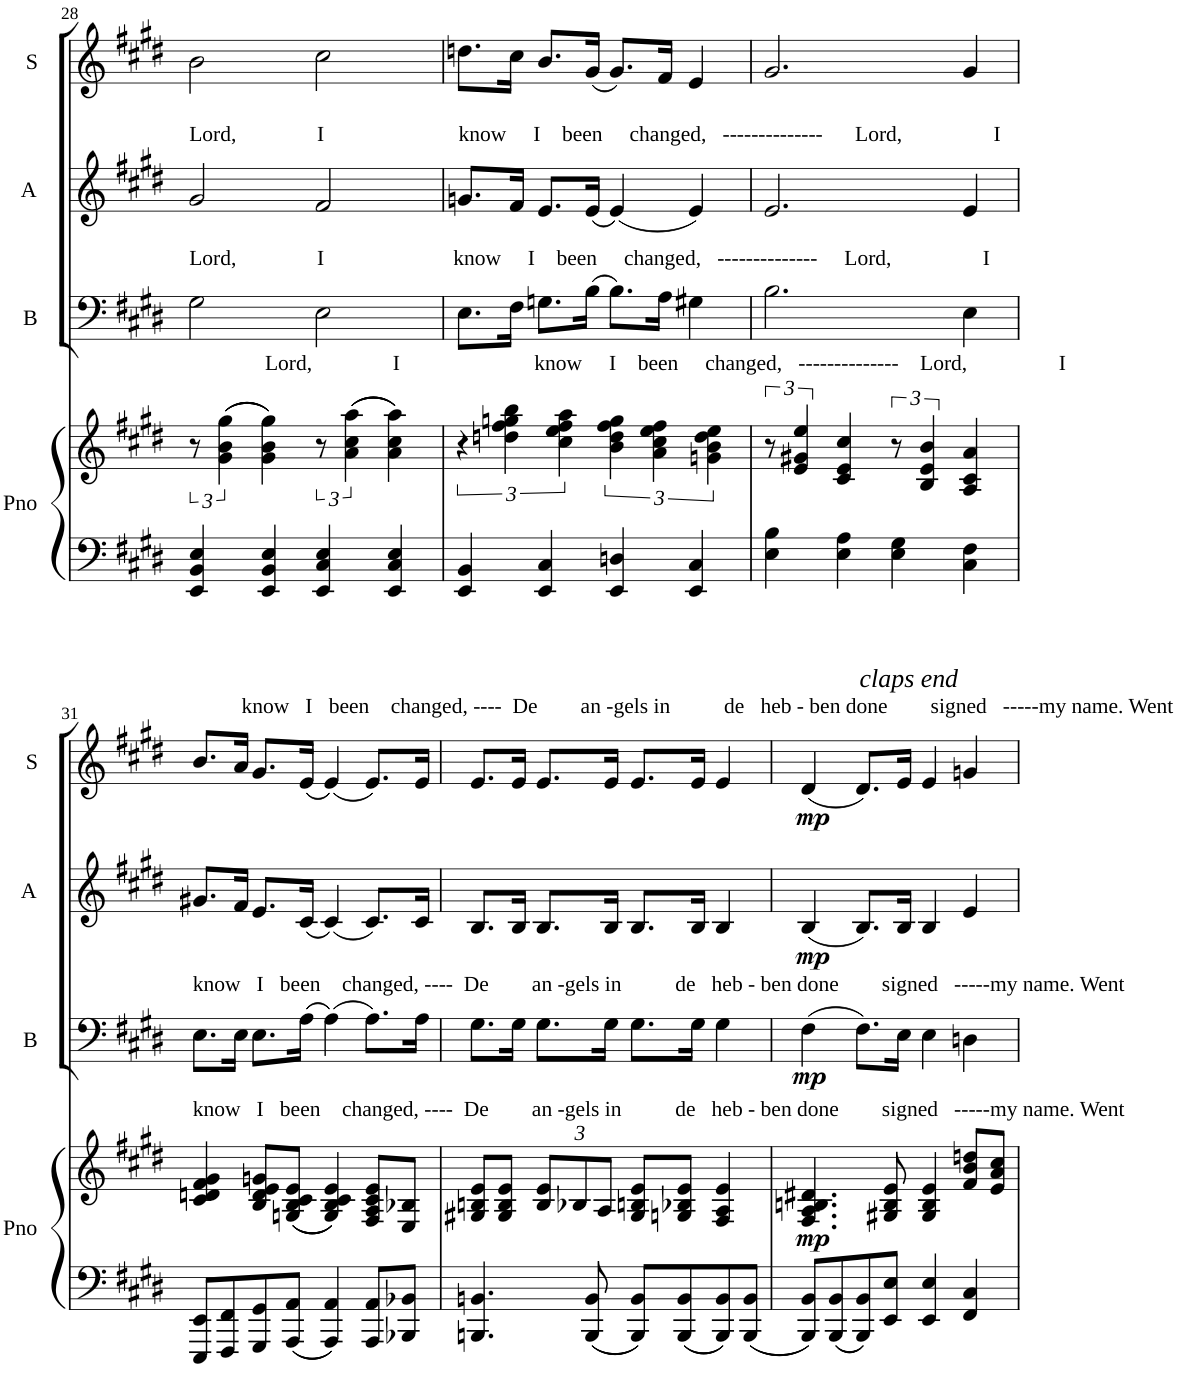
**kern	**kern	**dynam	**kern	**dynam	**kern	**dynam	**kern	**dynam
*part4	*part4	*part4	*part3	*part3	*part2	*part2	*part1	*part1
*staff5	*staff4	*staff4/5	*staff3	*staff3	*staff2	*staff2	*staff1	*staff1
*I"Piano	*	*	*I"Basse	*	*I"Alto	*	*I"Soprano	*
*I'Pno	*	*	*I'B	*	*I'A	*	*I'S	*
!!LO:PB:g=z
*clefF4	*clefG2	*	*clefF4	*	*clefG2	*	*clefG2	*
*k[f#c#g#d#]	*k[f#c#g#d#]	*	*k[f#c#g#d#]	*	*k[f#c#g#d#]	*	*k[f#c#g#d#]	*
*E:	*E:	*	*E:	*	*E:	*	*E:	*
*M4/4	*M4/4	*	*M4/4	*	*M4/4	*	*M4/4	*
=28	=28	=28	=28	=28	=28	=28	=28	=28
!	!	!	!	!	!LO:TX:a:t=Lord,               I                         know     I    been     changed,   --------------      Lord,                 I	!	!	!
!	!	!	!LO:TX:a:t=Lord,               I                        know     I    been     changed,   --------------     Lord,                 I	!	!	!	!	!
!	!LO:TX:a:t=Lord,               I                         know     I    been     changed,   --------------    Lord,                 I	!	!	!	!	!	!	!
4EE/ 4BB/ 4E/	12r	.	2G#\	.	2g#/	.	2b\	.
.	(((6g#\ 6b\ 6gg#\	.	.	.	.	.	.	.
4EE/ 4BB/ 4E/	4g#\ 4b\ 4gg#\)))	.	.	.	.	.	.	.
4EE/ 4C#/ 4E/	12r	.	2E\	.	2f#/	.	2cc#\	.
.	(((6a\ 6cc#\ 6aa\	.	.	.	.	.	.	.
4EE/ 4C#/ 4E/	4a\ 4cc#\ 4aa\)))	.	.	.	.	.	.	.
=29	=29	=29	=29	=29	=29	=29	=29	=29
4EE/ 4BB/	6r	.	8.E\L	.	8.gn/L	.	8.ddn\L	.
.	6ddn\ 6ff#\ 6ggn\ 6bb\	.	.	.	.	.	.	.
.	.	.	16F#\Jk	.	16f#/Jk	.	16cc#\Jk	.
4EE/ 4C#/	.	.	8.Gn\L	.	8.e/L	.	8.b/L	.
.	6cc#\ 6ee\ 6ff#\ 6aa\	.	.	.	.	.	.	.
.	.	.	(16B\Jk	.	(16e/Jk	.	(16g#/Jk	.
4EE/ 4Dn/	6b\ 6dd\ 6ff#\ 6gg\	.	8.B\L)	.	(4e/)	.	8.g#/L)	.
.	6a\ 6cc#\ 6ee\ 6ff#\	.	.	.	.	.	.	.
.	.	.	16A\Jk	.	.	.	16f#/Jk	.
4EE/ 4C#/	.	.	4G#X\	.	4e/)	.	4e/	.
.	6gn\ 6b\ 6dd\ 6ee\	.	.	.	.	.	.	.
=30	=30	=30	=30	=30	=30	=30	=30	=30
4E\ 4B\	12r	.	2.B\	.	2.e/	.	2.g#/	.
.	6e/ 6g#X/ 6ee/	.	.	.	.	.	.	.
4E\ 4A\	4c#/ 4e/ 4cc#/	.	.	.	.	.	.	.
4E\ 4G#\	12r	.	.	.	.	.	.	.
.	6B/ 6e/ 6b/	.	.	.	.	.	.	.
4C#\ 4F#\	4A/ 4c#/ 4a/	.	4E\	.	4e/	.	4g#/	.
!!LO:LB:g=z
=31	=31	=31	=31	=31	=31	=31	=31	=31
!	!	!	!	!	!	!	!LO:TX:a:t=know   I   been    changed, ----  De        an -gels in          de   heb - ben done        signed   -----my name. Went	!
!	!	!	!LO:TX:a:t=know   I   been    changed, ----  De        an -gels in          de   heb - ben done        signed   -----my name. Went	!	!	!	!	!
!	!LO:TX:a:t=know   I   been    changed, ----  De        an -gels in          de   heb - ben done        signed   -----my name. Went	!	!	!	!	!	!	!
8EEE/ 8EE/L	4c#/ 4dn/ 4f#/ 4g#/	.	8.E\L	.	8.g#X/L	.	8.b/L	.
8FFF#/ 8FF#/	.	.	.	.	.	.	.	.
.	.	.	16E\Jk	.	16f#/Jk	.	16a/Jk	.
8GGG#/ 8GG#/	8B/ 8d/ 8e/ 8gn/L	.	8.E\L	.	8.e/L	.	8.g#/L	.
8AAA/ 8AA/J	(((8Gn/ 8B/ 8c#/ 8e/J	.	.	.	.	.	.	.
.	.	.	(16A\Jk	.	(16c#/Jk	.	(16e/Jk	.
4AAA/ 4AA/	4G/ 4B/ 4c#/ 4e/)))	.	(4A\)	.	(4c#/)	.	(4e/)	.
8AAA/ 8AA/L	8F#/ 8A/ 8c#/ 8e/L	.	8.A\L)	.	8.c#/L)	.	8.e/L)	.
8BBB-X/ 8BB-X/J	8E/ 8B-X/J	.	.	.	.	.	.	.
.	.	.	16A\Jk	.	16c#/Jk	.	16e/Jk	.
=32	=32	=32	=32	=32	=32	=32	=32	=32
4.BBBn/ 4.BBn/	8G#X/ 8Bn/ 8e/L	.	8.G#\L	.	8.B/L	.	8.e/L	.
.	8G#/ 8B/ 8e/J	.	.	.	.	.	.	.
.	.	.	16G#\Jk	.	16B/Jk	.	16e/Jk	.
*	*Xbrackettup	*	*	*	*	*	*	*
.	12B/ 12e/L	.	8.G#\L	.	8.B/L	.	8.e/L	.
.	12B-X/	.	.	.	.	.	.	.
8BBB/ 8BB/	.	.	.	.	.	.	.	.
.	12A/J	.	.	.	.	.	.	.
.	.	.	16G#\Jk	.	16B/Jk	.	16e/Jk	.
8BBB/ 8BB/L	8G#/ 8Bn/ 8e/L	.	8.G#\L	.	8.B/L	.	8.e/L	.
8BBB/ 8BB/	8Gn/ 8B-X/ 8e/J	.	.	.	.	.	.	.
.	.	.	16G#\Jk	.	16B/Jk	.	16e/Jk	.
8BBB/ 8BB/	4F#/ 4A/ 4e/	.	4G#\	.	4B/	.	4e/	.
8BBB/ 8BB/J	.	.	.	.	.	.	.	.
=33	=33	=33	=33	=33	=33	=33	=33	=33
!	!	!	!	!	!	!	!LO:TX:a:i:t=claps end	!
!	!	!LO:DY:b	!	!LO:DY:b	!	!LO:DY:b	!	!LO:DY:b
8BBB/ 8BB/L	4.F#/ 4.A/ 4.Bn/ 4.d#X/	mp	(4F#\	mp	(4B/	mp	(4d#/	mp
8BBB/ 8BB/	.	.	.	.	.	.	.	.
8BBB/ 8BB/	.	.	8.F#\L)	.	8.B/L)	.	8.d#/L)	.
8EE/ 8E/J	8G#X/ 8B/ 8e/	.	.	.	.	.	.	.
.	.	.	16E\Jk	.	16B/Jk	.	16e/Jk	.
4EE/ 4E/	4G#/ 4B/ 4e/	.	4E\	.	4B/	.	4e/	.
4FF#/ 4C#/	8f#/ 8b/ 8ddn/L	.	4Dn\	.	4e/	.	4gn/	.
.	8e/ 8a/ 8cc#/J	.	.	.	.	.	.	.
=	=	=	=	=	=	=	=	=
*-	*-	*-	*-	*-	*-	*-	*-	*-
